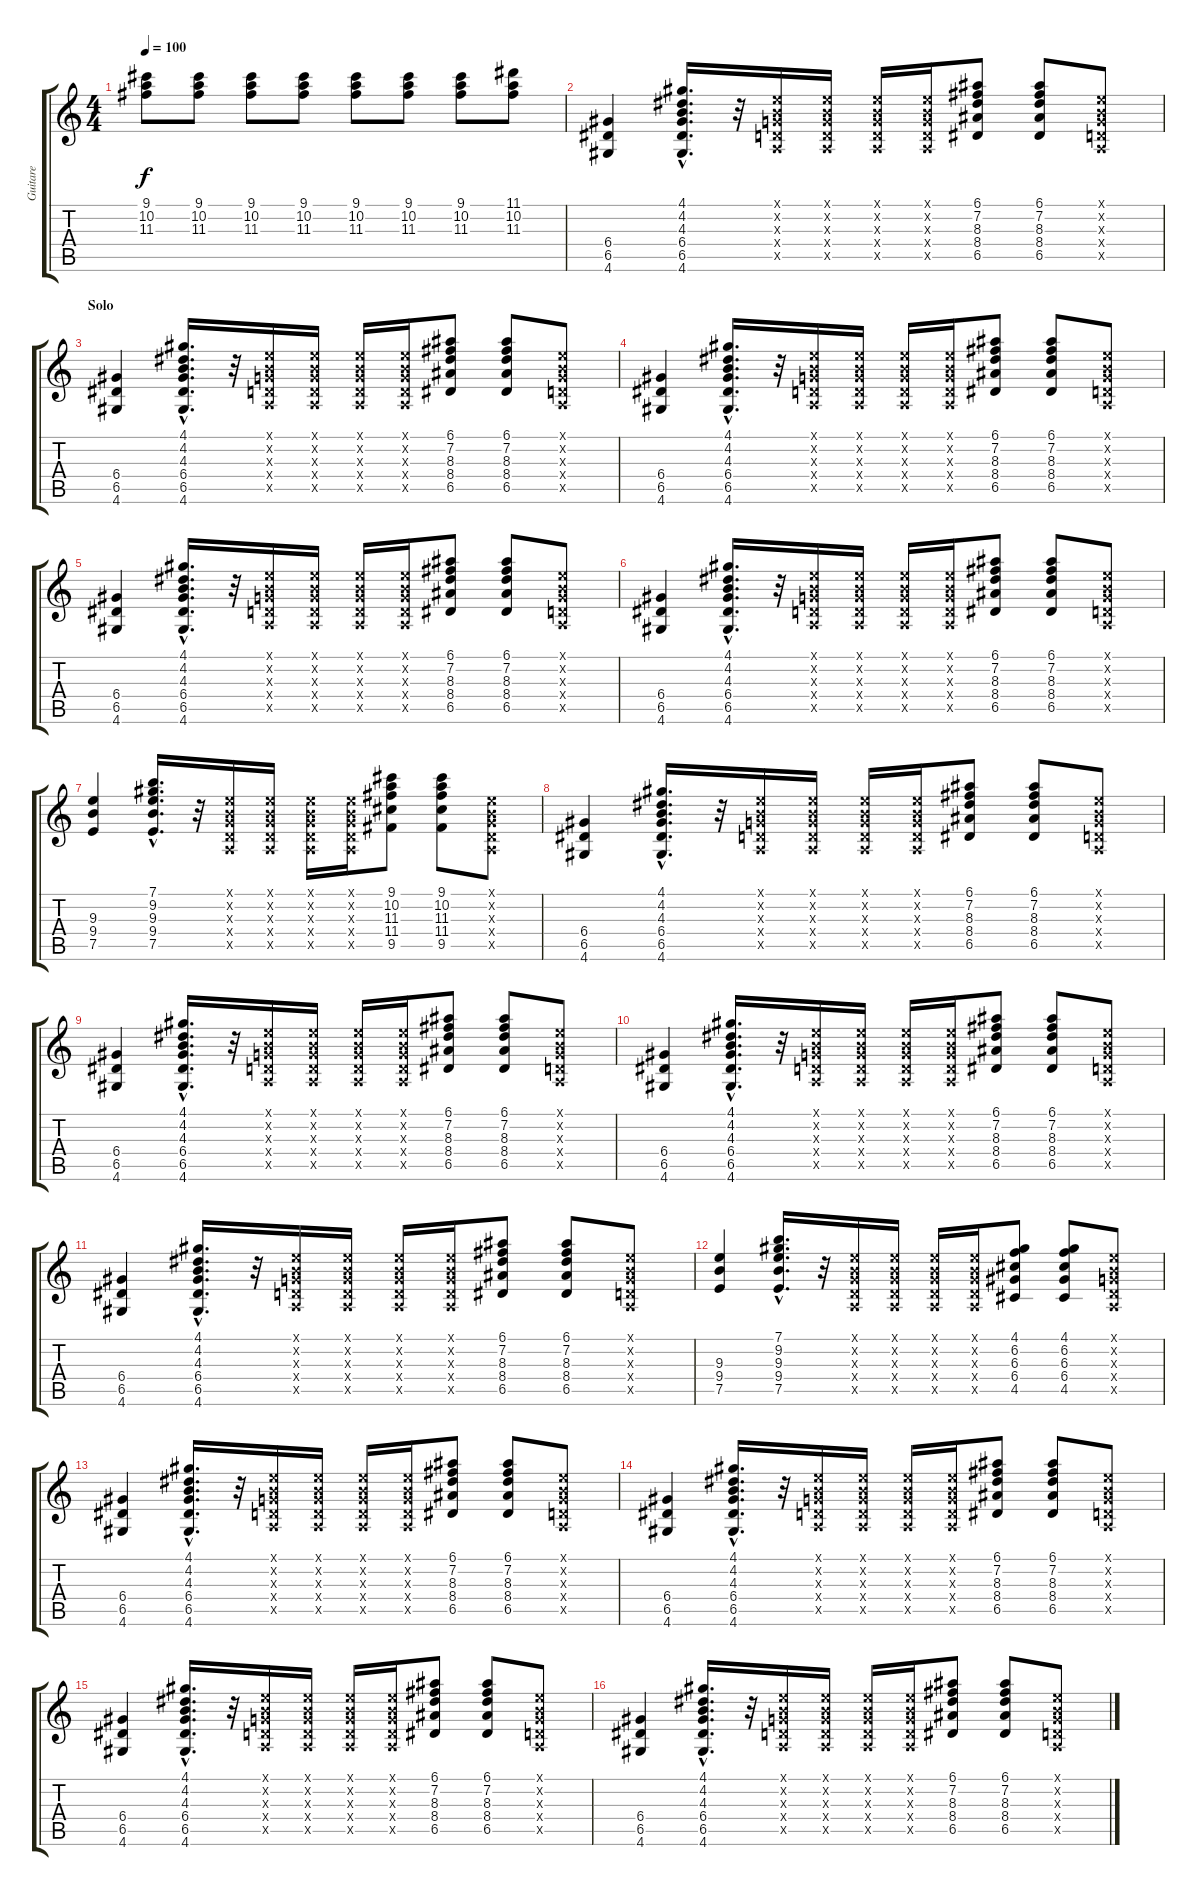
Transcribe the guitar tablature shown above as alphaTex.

\track ("Guitare" "Guitare") {instrument acousticguitarsteel}
\staff {score tabs}
\tuning (E4 B3 G3 D3 A2 E2) {hide}
\ts (4 4)
\tempo 100
\clef g2
\ks c
(9.1 10.2 11.3).8{dy f} (9.1 10.2 11.3).8 (9.1 10.2 11.3).8 (9.1 10.2 11.3).8 (9.1 10.2 11.3).8 (9.1 10.2 11.3).8 (9.1 10.2 11.3).8 (11.1 10.2 11.3).8 |
(6.4 6.5 4.6).4 (4.1{hac} 4.2{hac} 4.3{hac} 6.4{hac} 6.5{hac} 4.6{hac}).16{d} r.32 (0.1{x} 0.2{x} 0.3{x} 0.4{x} 0.5{x}).16 (0.1{x} 0.2{x} 0.3{x} 0.4{x} 0.5{x}).16 (0.1{x} 0.2{x} 0.3{x} 0.4{x} 0.5{x}).16 (0.1{x} 0.2{x} 0.3{x} 0.4{x} 0.5{x}).16 (6.1 7.2 8.3 8.4 6.5).8 (6.1 7.2 8.3 8.4 6.5).8 (0.1{x} 0.2{x} 0.3{x} 0.4{x} 0.5{x}).8 |
\section ("" "Solo")
(6.4 6.5 4.6).4 (4.1{hac} 4.2{hac} 4.3{hac} 6.4{hac} 6.5{hac} 4.6{hac}).16{d} r.32 (0.1{x} 0.2{x} 0.3{x} 0.4{x} 0.5{x}).16 (0.1{x} 0.2{x} 0.3{x} 0.4{x} 0.5{x}).16 (0.1{x} 0.2{x} 0.3{x} 0.4{x} 0.5{x}).16 (0.1{x} 0.2{x} 0.3{x} 0.4{x} 0.5{x}).16 (6.1 7.2 8.3 8.4 6.5).8 (6.1 7.2 8.3 8.4 6.5).8 (0.1{x} 0.2{x} 0.3{x} 0.4{x} 0.5{x}).8 |
(6.4 6.5 4.6).4 (4.1{hac} 4.2{hac} 4.3{hac} 6.4{hac} 6.5{hac} 4.6{hac}).16{d} r.32 (0.1{x} 0.2{x} 0.3{x} 0.4{x} 0.5{x}).16 (0.1{x} 0.2{x} 0.3{x} 0.4{x} 0.5{x}).16 (0.1{x} 0.2{x} 0.3{x} 0.4{x} 0.5{x}).16 (0.1{x} 0.2{x} 0.3{x} 0.4{x} 0.5{x}).16 (6.1 7.2 8.3 8.4 6.5).8 (6.1 7.2 8.3 8.4 6.5).8 (0.1{x} 0.2{x} 0.3{x} 0.4{x} 0.5{x}).8 |
(6.4 6.5 4.6).4 (4.1{hac} 4.2{hac} 4.3{hac} 6.4{hac} 6.5{hac} 4.6{hac}).16{d} r.32 (0.1{x} 0.2{x} 0.3{x} 0.4{x} 0.5{x}).16 (0.1{x} 0.2{x} 0.3{x} 0.4{x} 0.5{x}).16 (0.1{x} 0.2{x} 0.3{x} 0.4{x} 0.5{x}).16 (0.1{x} 0.2{x} 0.3{x} 0.4{x} 0.5{x}).16 (6.1 7.2 8.3 8.4 6.5).8 (6.1 7.2 8.3 8.4 6.5).8 (0.1{x} 0.2{x} 0.3{x} 0.4{x} 0.5{x}).8 |
(6.4 6.5 4.6).4 (4.1{hac} 4.2{hac} 4.3{hac} 6.4{hac} 6.5{hac} 4.6{hac}).16{d} r.32 (0.1{x} 0.2{x} 0.3{x} 0.4{x} 0.5{x}).16 (0.1{x} 0.2{x} 0.3{x} 0.4{x} 0.5{x}).16 (0.1{x} 0.2{x} 0.3{x} 0.4{x} 0.5{x}).16 (0.1{x} 0.2{x} 0.3{x} 0.4{x} 0.5{x}).16 (6.1 7.2 8.3 8.4 6.5).8 (6.1 7.2 8.3 8.4 6.5).8 (0.1{x} 0.2{x} 0.3{x} 0.4{x} 0.5{x}).8 |
(9.3 9.4 7.5).4 (7.1{hac} 9.2{hac} 9.3{hac} 9.4{hac} 7.5{hac}).16{d} r.32 (0.1{x} 0.2{x} 0.3{x} 0.4{x} 0.5{x}).16 (0.1{x} 0.2{x} 0.3{x} 0.4{x} 0.5{x}).16 (0.1{x} 0.2{x} 0.3{x} 0.4{x} 0.5{x}).16 (0.1{x} 0.2{x} 0.3{x} 0.4{x} 0.5{x}).16 (9.1 10.2 11.3 11.4 9.5).8 (9.1 10.2 11.3 11.4 9.5).8 (0.1{x} 0.2{x} 0.3{x} 0.4{x} 0.5{x}).8 |
(6.4 6.5 4.6).4 (4.1{hac} 4.2{hac} 4.3{hac} 6.4{hac} 6.5{hac} 4.6{hac}).16{d} r.32 (0.1{x} 0.2{x} 0.3{x} 0.4{x} 0.5{x}).16 (0.1{x} 0.2{x} 0.3{x} 0.4{x} 0.5{x}).16 (0.1{x} 0.2{x} 0.3{x} 0.4{x} 0.5{x}).16 (0.1{x} 0.2{x} 0.3{x} 0.4{x} 0.5{x}).16 (6.1 7.2 8.3 8.4 6.5).8 (6.1 7.2 8.3 8.4 6.5).8 (0.1{x} 0.2{x} 0.3{x} 0.4{x} 0.5{x}).8 |
(6.4 6.5 4.6).4 (4.1{hac} 4.2{hac} 4.3{hac} 6.4{hac} 6.5{hac} 4.6{hac}).16{d} r.32 (0.1{x} 0.2{x} 0.3{x} 0.4{x} 0.5{x}).16 (0.1{x} 0.2{x} 0.3{x} 0.4{x} 0.5{x}).16 (0.1{x} 0.2{x} 0.3{x} 0.4{x} 0.5{x}).16 (0.1{x} 0.2{x} 0.3{x} 0.4{x} 0.5{x}).16 (6.1 7.2 8.3 8.4 6.5).8 (6.1 7.2 8.3 8.4 6.5).8 (0.1{x} 0.2{x} 0.3{x} 0.4{x} 0.5{x}).8 |
(6.4 6.5 4.6).4 (4.1{hac} 4.2{hac} 4.3{hac} 6.4{hac} 6.5{hac} 4.6{hac}).16{d} r.32 (0.1{x} 0.2{x} 0.3{x} 0.4{x} 0.5{x}).16 (0.1{x} 0.2{x} 0.3{x} 0.4{x} 0.5{x}).16 (0.1{x} 0.2{x} 0.3{x} 0.4{x} 0.5{x}).16 (0.1{x} 0.2{x} 0.3{x} 0.4{x} 0.5{x}).16 (6.1 7.2 8.3 8.4 6.5).8 (6.1 7.2 8.3 8.4 6.5).8 (0.1{x} 0.2{x} 0.3{x} 0.4{x} 0.5{x}).8 |
(6.4 6.5 4.6).4 (4.1{hac} 4.2{hac} 4.3{hac} 6.4{hac} 6.5{hac} 4.6{hac}).16{d} r.32 (0.1{x} 0.2{x} 0.3{x} 0.4{x} 0.5{x}).16 (0.1{x} 0.2{x} 0.3{x} 0.4{x} 0.5{x}).16 (0.1{x} 0.2{x} 0.3{x} 0.4{x} 0.5{x}).16 (0.1{x} 0.2{x} 0.3{x} 0.4{x} 0.5{x}).16 (6.1 7.2 8.3 8.4 6.5).8 (6.1 7.2 8.3 8.4 6.5).8 (0.1{x} 0.2{x} 0.3{x} 0.4{x} 0.5{x}).8 |
(9.3 9.4 7.5).4 (7.1{hac} 9.2{hac} 9.3{hac} 9.4{hac} 7.5{hac}).16{d} r.32 (0.1{x} 0.2{x} 0.3{x} 0.4{x} 0.5{x}).16 (0.1{x} 0.2{x} 0.3{x} 0.4{x} 0.5{x}).16 (0.1{x} 0.2{x} 0.3{x} 0.4{x} 0.5{x}).16 (0.1{x} 0.2{x} 0.3{x} 0.4{x} 0.5{x}).16 (4.1 6.2 6.3 6.4 4.5).8 (4.1 6.2 6.3 6.4 4.5).8 (0.1{x} 0.2{x} 0.3{x} 0.4{x} 0.5{x}).8 |
(6.4 6.5 4.6).4 (4.1{hac} 4.2{hac} 4.3{hac} 6.4{hac} 6.5{hac} 4.6{hac}).16{d} r.32 (0.1{x} 0.2{x} 0.3{x} 0.4{x} 0.5{x}).16 (0.1{x} 0.2{x} 0.3{x} 0.4{x} 0.5{x}).16 (0.1{x} 0.2{x} 0.3{x} 0.4{x} 0.5{x}).16 (0.1{x} 0.2{x} 0.3{x} 0.4{x} 0.5{x}).16 (6.1 7.2 8.3 8.4 6.5).8 (6.1 7.2 8.3 8.4 6.5).8 (0.1{x} 0.2{x} 0.3{x} 0.4{x} 0.5{x}).8 |
(6.4 6.5 4.6).4 (4.1{hac} 4.2{hac} 4.3{hac} 6.4{hac} 6.5{hac} 4.6{hac}).16{d} r.32 (0.1{x} 0.2{x} 0.3{x} 0.4{x} 0.5{x}).16 (0.1{x} 0.2{x} 0.3{x} 0.4{x} 0.5{x}).16 (0.1{x} 0.2{x} 0.3{x} 0.4{x} 0.5{x}).16 (0.1{x} 0.2{x} 0.3{x} 0.4{x} 0.5{x}).16 (6.1 7.2 8.3 8.4 6.5).8 (6.1 7.2 8.3 8.4 6.5).8 (0.1{x} 0.2{x} 0.3{x} 0.4{x} 0.5{x}).8 |
(6.4 6.5 4.6).4 (4.1{hac} 4.2{hac} 4.3{hac} 6.4{hac} 6.5{hac} 4.6{hac}).16{d} r.32 (0.1{x} 0.2{x} 0.3{x} 0.4{x} 0.5{x}).16 (0.1{x} 0.2{x} 0.3{x} 0.4{x} 0.5{x}).16 (0.1{x} 0.2{x} 0.3{x} 0.4{x} 0.5{x}).16 (0.1{x} 0.2{x} 0.3{x} 0.4{x} 0.5{x}).16 (6.1 7.2 8.3 8.4 6.5).8 (6.1 7.2 8.3 8.4 6.5).8 (0.1{x} 0.2{x} 0.3{x} 0.4{x} 0.5{x}).8 |
(6.4 6.5 4.6).4 (4.1{hac} 4.2{hac} 4.3{hac} 6.4{hac} 6.5{hac} 4.6{hac}).16{d} r.32 (0.1{x} 0.2{x} 0.3{x} 0.4{x} 0.5{x}).16 (0.1{x} 0.2{x} 0.3{x} 0.4{x} 0.5{x}).16 (0.1{x} 0.2{x} 0.3{x} 0.4{x} 0.5{x}).16 (0.1{x} 0.2{x} 0.3{x} 0.4{x} 0.5{x}).16 (6.1 7.2 8.3 8.4 6.5).8 (6.1 7.2 8.3 8.4 6.5).8 (0.1{x} 0.2{x} 0.3{x} 0.4{x} 0.5{x}).8
